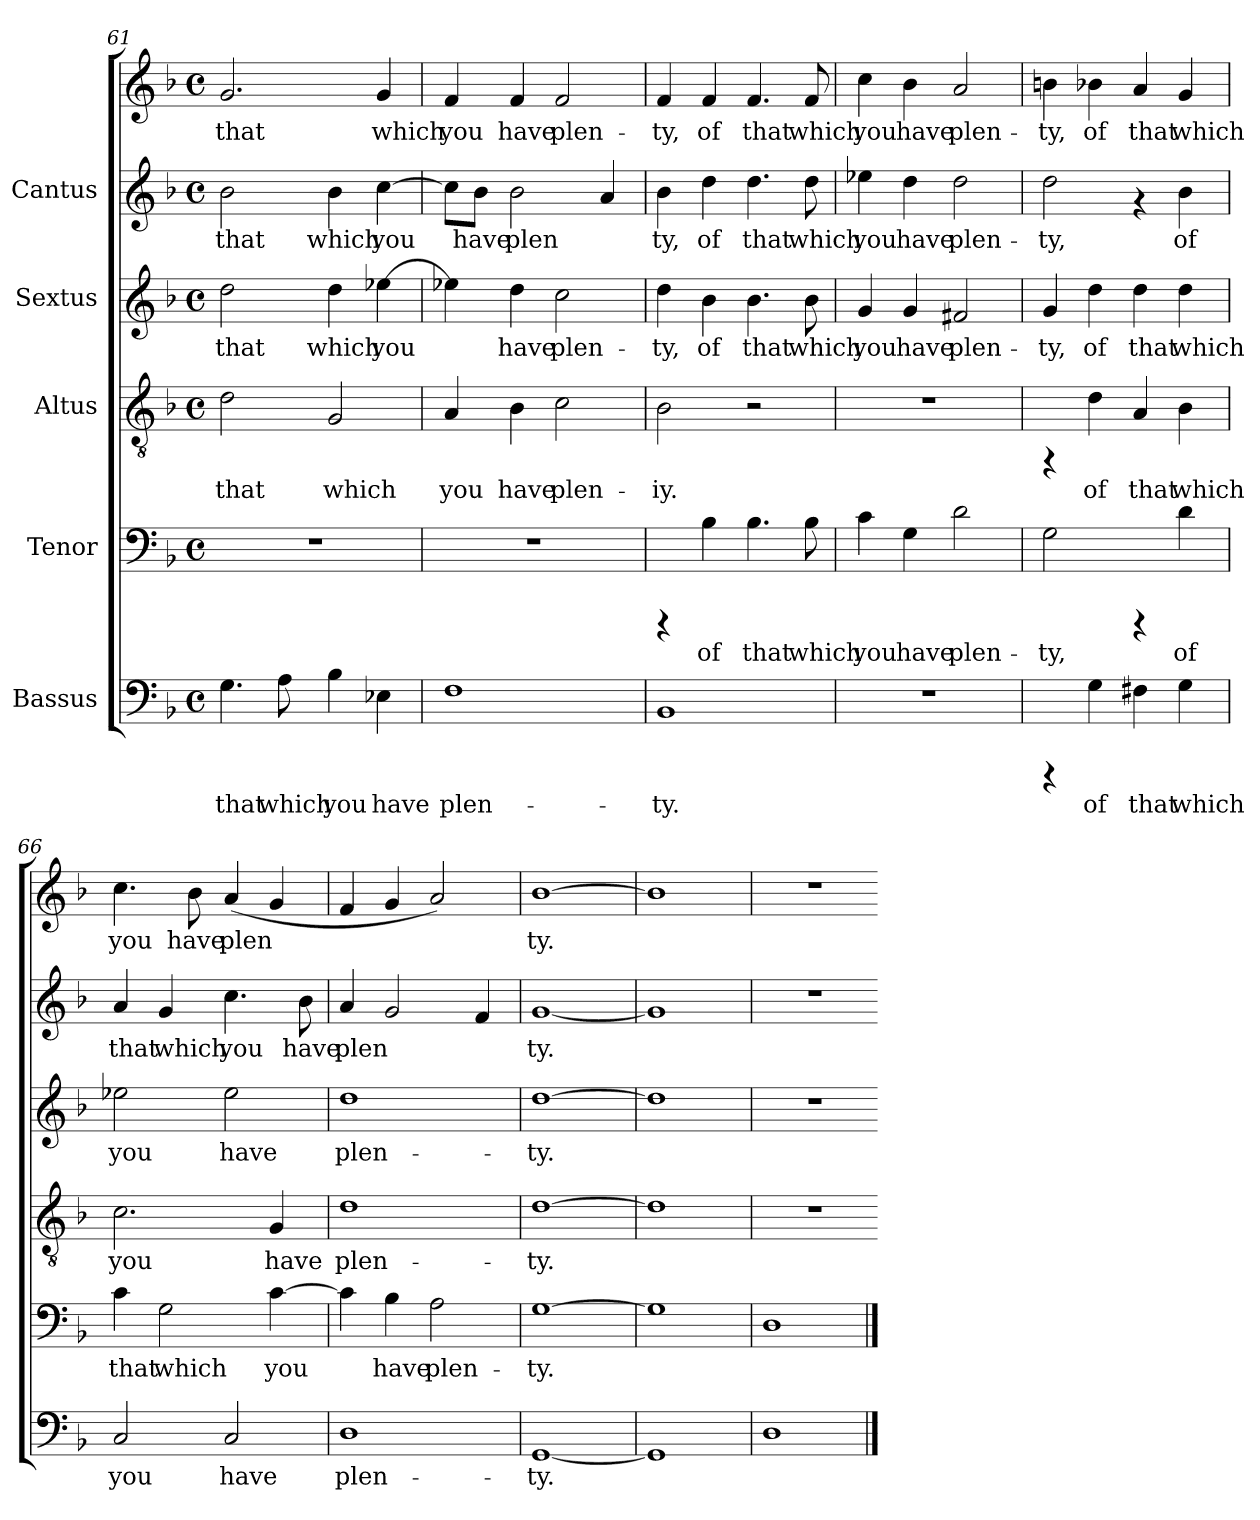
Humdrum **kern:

**kern	**text	**kern	**text	**kern	**text	**kern	**text	**kern	**text	**kern	**text
*part5	*part5	*part4	*part4	*part3	*part3	*part2	*part2	*part1	*part1	*part1	*part1
*staff6	*staff6	*staff5	*staff5	*staff4	*staff4	*staff3	*staff3	*staff2	*staff2	*staff1	*staff1
*I"Bassus	*	*I"Tenor	*	*I"Altus	*	*I"Sextus	*	*I"Cantus	*	*	*
*clefF4	*	*clefF4	*	*clefGv2	*	*clefG2	*	*clefG2	*	*clefG2	*
*k[b-]	*	*k[b-]	*	*k[b-]	*	*k[b-]	*	*k[b-]	*	*k[b-]	*
*F:	*	*F:	*	*F:	*	*F:	*	*F:	*	*F:	*
*M4/4	*	*M4/4	*	*M4/4	*	*M4/4	*	*M4/4	*	*M4/4	*
*met(c)	*	*met(c)	*	*met(c)	*	*met(c)	*	*met(c)	*	*met(c)	*
=61	=61	=61	=61	=61	=61	=61	=61	=61	=61	=61	=61
!	!LO:LY:b:cj	!	!	!	!LO:LY:b:cj	!	!LO:LY:b:cj	!	!LO:LY:b:cj	!	!LO:LY:b:cj
4.G\	that	1r	.	2d\	that	2dd\	that	2b-\	that	2.g/	that
!	!LO:LY:b:cj	!	!	!	!	!	!	!	!	!	!
8A\	which	.	.	.	.	.	.	.	.	.	.
!	!LO:LY:b:cj	!	!	!	!LO:LY:b:cj	!	!LO:LY:b:cj	!	!LO:LY:b:cj	!	!
4B-\	you	.	.	2G/	which	4dd\	which	4b-\	which	.	.
!	!LO:LY:b:cj	!	!	!	!	!	!LO:LY:b:cj	!	!LO:LY:b:cj	!	!LO:LY:b:cj
4E-X\	have	.	.	.	.	[>4ee-X\	you	[>4cc\	you	4g/	which
=62	=62	=62	=62	=62	=62	=62	=62	=62	=62	=62	=62
!	!LO:LY:b:cj	!	!	!	!LO:LY:b:cj	!	!LO:LY:b:cj	!	!LO:LY:b:cj	!	!LO:LY:b:cj
1F	plen-	1r	.	4A/	you	4ee-X\]	.	8cc\L]	-	4f/	you
!	!	!	!	!	!	!	!	!	!LO:LY:b:cj	!	!
.	.	.	.	.	.	.	.	8b-\J	have	.	.
!	!	!	!	!	!LO:LY:b:cj	!	!LO:LY:b:cj	!	!LO:LY:b:cj	!	!LO:LY:b:cj
.	.	.	.	4B-\	have	4dd\	have	2b-\	plen-	4f/	have
!	!	!	!	!	!LO:LY:b:cj	!	!LO:LY:b:cj	!	!	!	!LO:LY:b:cj
.	.	.	.	2c\	plen-	2cc\	plen-	.	.	2f/	plen-
!	!	!	!	!	!	!	!	!	!LO:LY:b:cj	!	!
.	.	.	.	.	.	.	.	4a/	--	.	.
!!LO:PB:g=z
=63	=63	=63	=63	=63	=63	=63	=63	=63	=63	=63	=63
!	!LO:LY:b:cj	!	!	!	!LO:LY:b:cj	!	!LO:LY:b:cj	!	!LO:LY:b:cj	!	!LO:LY:b:cj
1BB-	-ty.	4rCCC	.	2B-\	-iy.	4dd\	-ty,	4b-\	ty,	4f/	-ty,
!	!	!	!LO:LY:b:cj	!	!	!	!LO:LY:b:cj	!	!LO:LY:b:cj	!	!LO:LY:b:cj
.	.	4B-\	of	.	.	4b-\	of	4dd\	of	4f/	of
!	!	!	!LO:LY:b:cj	!	!	!	!LO:LY:b:cj	!	!LO:LY:b:cj	!	!LO:LY:b:cj
.	.	4.B-\	that	2r	.	4.b-\	that	4.dd\	that	4.f/	that
!	!	!	!LO:LY:b:cj	!	!	!	!LO:LY:b:cj	!	!LO:LY:b:cj	!	!LO:LY:b:cj
.	.	8B-\	which	.	.	8b-\	which	8dd\	which	8f/	which
=64	=64	=64	=64	=64	=64	=64	=64	=64	=64	=64	=64
!	!	!	!LO:LY:b:cj	!	!	!	!LO:LY:b:cj	!	!LO:LY:b:cj	!	!LO:LY:b:cj
1r	.	4c\	you	1r	.	4g/	you	4ee-X\	-you	4cc\	you
!	!	!	!LO:LY:b:cj	!	!	!	!LO:LY:b:cj	!	!LO:LY:b:cj	!	!LO:LY:b:cj
.	.	4G\	have	.	.	4g/	have	4dd\	have	4b-\	have
!	!	!	!LO:LY:b:cj	!	!	!	!LO:LY:b:cj	!	!LO:LY:b:cj	!	!LO:LY:b:cj
.	.	2d\	plen-	.	.	2f#X/	plen-	2dd\	plen-	2a/	plen-
=65	=65	=65	=65	=65	=65	=65	=65	=65	=65	=65	=65
!	!	!	!LO:LY:b:cj	!	!	!	!LO:LY:b:cj	!	!LO:LY:b:cj	!	!LO:LY:b:cj
4rCCC	.	2G\	-ty,	4rFF	.	4g/	-ty,	2dd\	ty,	4bn\	-ty,
!	!LO:LY:b:cj	!	!	!	!LO:LY:b:cj	!	!LO:LY:b:cj	!	!	!	!LO:LY:b:cj
4G\	of	.	.	4d\	of	4dd\	of	.	.	4b-X\	of
!	!LO:LY:b:cj	!	!	!	!LO:LY:b:cj	!	!LO:LY:b:cj	!	!	!	!LO:LY:b:cj
4F#X\	that	4rCCC	.	4A/	that	4dd\	that	4rf	.	4a/	that
!	!LO:LY:b:cj	!	!LO:LY:b:cj	!	!LO:LY:b:cj	!	!LO:LY:b:cj	!	!LO:LY:b:cj	!	!LO:LY:b:cj
4G\	which	4d\	of	4B-\	which	4dd\	which	4b-\	of	4g/	which
=66	=66	=66	=66	=66	=66	=66	=66	=66	=66	=66	=66
!	!LO:LY:b:cj	!	!LO:LY:b:cj	!	!LO:LY:b:cj	!	!LO:LY:b:cj	!	!LO:LY:b:cj	!	!LO:LY:b:cj
2C/	you	4c\	that	2.c\	you	2ee-X\	you	4a/	-that	4.cc\	you
!	!	!	!LO:LY:b:cj	!	!	!	!	!	!LO:LY:b:cj	!	!
.	.	2G\	which	.	.	.	.	4g/	which	.	.
!	!	!	!	!	!	!	!	!	!	!	!LO:LY:b:cj
.	.	.	.	.	.	.	.	.	.	8b-\	have
!	!LO:LY:b:cj	!	!	!	!	!	!LO:LY:b:cj	!	!LO:LY:b:cj	!	!LO:LY:b:cj
2C/	have	.	.	.	.	2ee-\	have	4.cc\	you	(<4a/	plen-
!	!	!	!LO:LY:b:cj	!	!LO:LY:b:cj	!	!	!	!	!	!LO:LY:b:cj
.	.	[>4c\	you	4G/	have	.	.	.	.	4g/	--
!	!	!	!	!	!	!	!	!	!LO:LY:b:cj	!	!
.	.	.	.	.	.	.	.	8b-\	have	.	.
!!LO:LB:g=z
=67	=67	=67	=67	=67	=67	=67	=67	=67	=67	=67	=67
!	!LO:LY:b:cj	!	!LO:LY:b:cj	!	!LO:LY:b:cj	!	!LO:LY:b:cj	!	!LO:LY:b:cj	!	!
1D	plen-	4c\]	.	1d	plen-	1dd	plen-	4a/	plen-	4f/	.
!	!	!	!LO:LY:b:cj	!	!	!	!	!	!LO:LY:b:cj	!	!
.	.	4B-\	have	.	.	.	.	2g/	--	4g/	.
!	!	!	!LO:LY:b:cj	!	!	!	!	!	!	!	!
.	.	2A\	plen-	.	.	.	.	.	.	2a/)	.
!	!	!	!	!	!	!	!	!	!LO:LY:b:cj	!	!
.	.	.	.	.	.	.	.	4f/	--	.	.
=68	=68	=68	=68	=68	=68	=68	=68	=68	=68	=68	=68
!	!LO:LY:b:cj	!	!LO:LY:b:cj	!	!LO:LY:b:cj	!	!LO:LY:b:cj	!	!LO:LY:b:cj	!	!LO:LY:b:cj
[<1GG	-ty.	[>1G	-ty.	[>1d	-ty.	[>1dd	-ty.	[<1g	ty.	[>1b-	-ty.
=69	=69	=69	=69	=69	=69	=69	=69	=69	=69	=69	=69
1GG]	.	1G]	.	1d]	.	1dd]	.	1g]	.	1b-]	.
=70	=70	=70	=70	=70	=70	=70	=70	=70	=70	=70	=70
1D	.	1D	.	1r	.	1r	.	1r	.	1r	.
==	==	==	==	=	==	=	==	==	==	==	==
*-	*-	*-	*-	*-	*-	*-	*-	*-	*-	*-	*-
